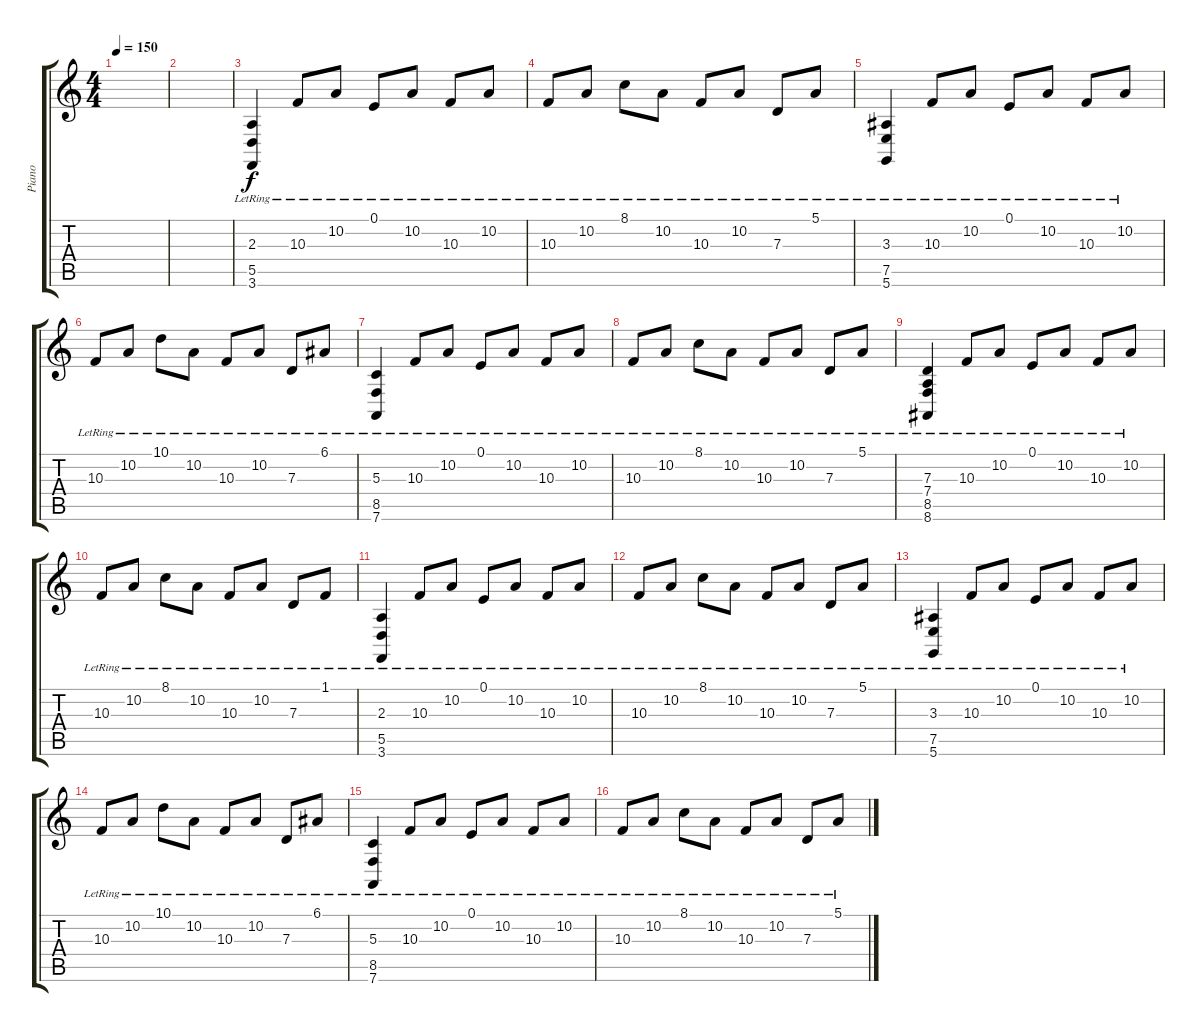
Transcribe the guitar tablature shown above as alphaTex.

\track ("Piano" "Piano") {instrument acousticgrandpiano}
\staff {score tabs}
\tuning (E4 B3 G3 D3 A2 D2) {hide}
\ts (4 4)
\tempo 150
\clef g2
\ks c
|
|
(2.3{lr} 5.5{lr} 3.6{lr}).4 10.3{lr}.8 10.2{lr}.8 0.1{lr}.8 10.2{lr}.8 10.3{lr}.8 10.2{lr}.8 |
10.3{lr}.8 10.2{lr}.8 8.1{lr}.8 10.2{lr}.8 10.3{lr}.8 10.2{lr}.8 7.3{lr}.8 5.1{lr}.8 |
(3.3{lr} 7.5{lr} 5.6{lr}).4 10.3{lr}.8 10.2{lr}.8 0.1{lr}.8 10.2{lr}.8 10.3{lr}.8 10.2{lr}.8 |
10.3{lr}.8 10.2{lr}.8 10.1{lr}.8 10.2{lr}.8 10.3{lr}.8 10.2{lr}.8 7.3{lr}.8 6.1{lr}.8 |
(5.3{lr} 8.5{lr} 7.6{lr}).4 10.3{lr}.8 10.2{lr}.8 0.1{lr}.8 10.2{lr}.8 10.3{lr}.8 10.2{lr}.8 |
10.3{lr}.8 10.2{lr}.8 8.1{lr}.8 10.2{lr}.8 10.3{lr}.8 10.2{lr}.8 7.3{lr}.8 5.1{lr}.8 |
(7.3{lr} 7.4{lr} 8.5{lr} 8.6{lr}).4 10.3{lr}.8 10.2{lr}.8 0.1{lr}.8 10.2{lr}.8 10.3{lr}.8 10.2{lr}.8 |
10.3{lr}.8 10.2{lr}.8 8.1{lr}.8 10.2{lr}.8 10.3{lr}.8 10.2{lr}.8 7.3{lr}.8 1.1{lr}.8 |
(2.3{lr} 5.5{lr} 3.6{lr}).4 10.3{lr}.8 10.2{lr}.8 0.1{lr}.8 10.2{lr}.8 10.3{lr}.8 10.2{lr}.8 |
10.3{lr}.8 10.2{lr}.8 8.1{lr}.8 10.2{lr}.8 10.3{lr}.8 10.2{lr}.8 7.3{lr}.8 5.1{lr}.8 |
(3.3{lr} 7.5{lr} 5.6{lr}).4 10.3{lr}.8 10.2{lr}.8 0.1{lr}.8 10.2{lr}.8 10.3{lr}.8 10.2{lr}.8 |
10.3{lr}.8 10.2{lr}.8 10.1{lr}.8 10.2{lr}.8 10.3{lr}.8 10.2{lr}.8 7.3{lr}.8 6.1{lr}.8 |
(5.3{lr} 8.5{lr} 7.6{lr}).4 10.3{lr}.8 10.2{lr}.8 0.1{lr}.8 10.2{lr}.8 10.3{lr}.8 10.2{lr}.8 |
10.3{lr}.8 10.2{lr}.8 8.1{lr}.8 10.2{lr}.8 10.3{lr}.8 10.2{lr}.8 7.3{lr}.8 5.1{lr}.8
